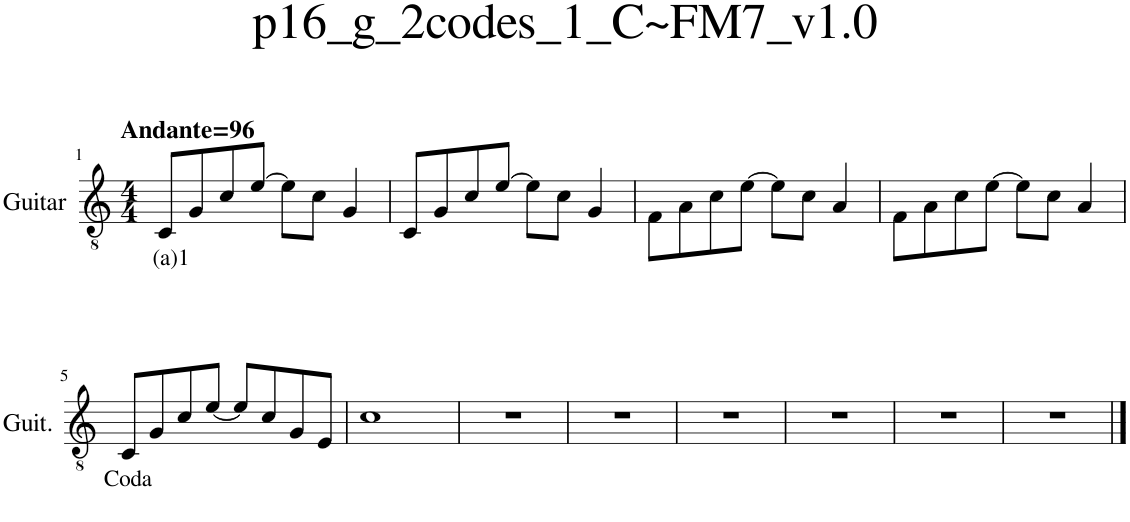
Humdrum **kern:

**kern	**text
*part1	*part1
*staff1	*staff1
*I"Guitar	*
*I'Guit.	*
*clefGv2	*
*k[]	*
*M4/4	*
=1	=1
!LO:TX:a:B:t=Andante=96	!
!	!LO:LY:b
8C/L	(a)1
8G/	.
8c/	.
[8e/J	.
8e\L]	.
8c\J	.
4G/	.
=2	=2
8C/L	.
8G/	.
8c/	.
[8e/J	.
8e\L]	.
8c\J	.
4G/	.
=3	=3
8F\L	.
8A\	.
8c\	.
[8e\J	.
8e\L]	.
8c\J	.
4A/	.
=4	=4
8F\L	.
8A\	.
8c\	.
[8e\J	.
8e\L]	.
8c\J	.
4A/	.
!!LO:LB:g=z
=5	=5
!	!LO:LY:b
8C/L	Coda
8G/	.
8c/	.
[8e/J	.
8e/L]	.
8c/	.
8G/	.
8E/J	.
=6	=6
1c	.
=7	=7
1r	.
=8	=8
1r	.
=9	=9
1r	.
=10	=10
1r	.
=11	=11
1r	.
=12	=12
1r	.
==	==
*-	*-
